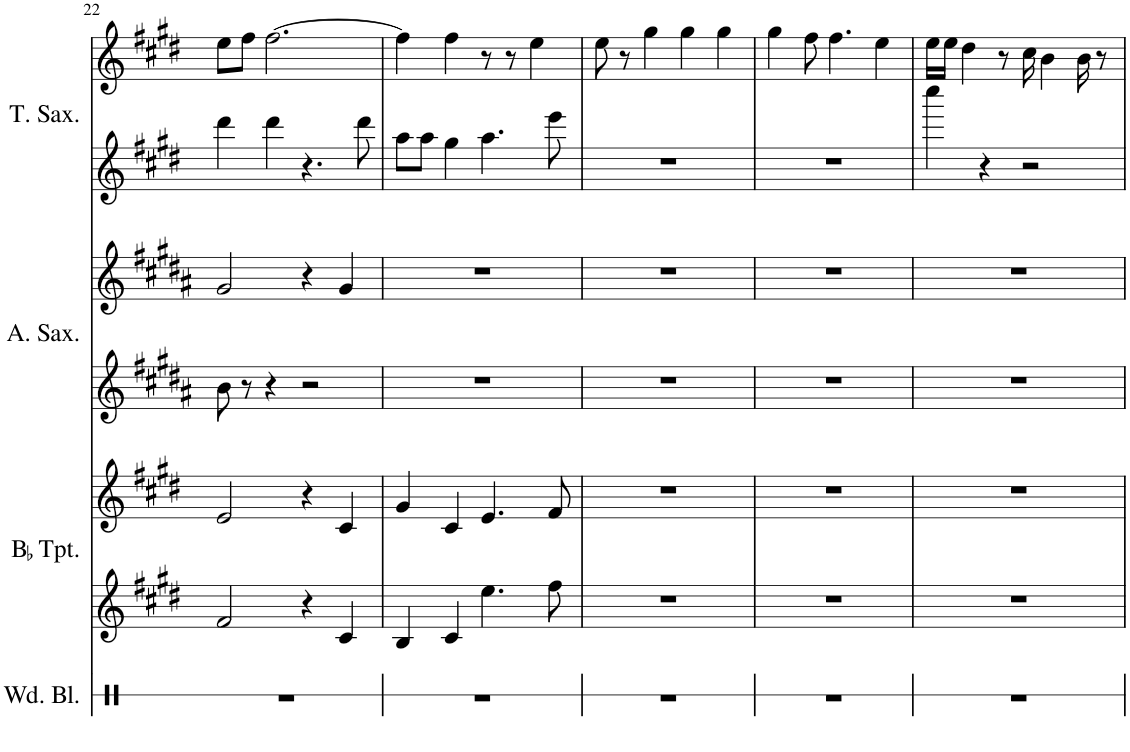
**kern	**kern	**kern	**kern	**kern	**kern	**kern
*part4	*part3	*part3	*part2	*part2	*part1	*part1
*staff7	*staff6	*staff5	*staff4	*staff3	*staff2	*staff1
*I"Wood Blocks	*I"BaccidentalFlat Trumpet	*	*I"Alto Saxophone	*	*I"Tenor Saxophone	*
*I'Wd. Bl.	*I'BaccidentalFlat Tpt.	*	*I'A. Sax.	*	*I'T. Sax.	*
!!LO:PB:g=z
*clefX	*clefG2	*clefG2	*clefG2	*clefG2	*clefG2	*clefG2
*	*Trd1c2	*Trd1c2	*Trd5c9	*Trd5c9	*Trd8c14	*Trd8c14
*k[]	*k[f#c#g#d#]	*k[f#c#g#d#]	*k[f#c#g#d#a#]	*k[f#c#g#d#a#]	*k[f#c#g#d#]	*k[f#c#g#d#]
*M4/4	*M4/4	*M4/4	*M4/4	*M4/4	*M4/4	*M4/4
=22	=22	=22	=22	=22	=22	=22
1r	2f#/	2e/	8b\	2g#/	4ddd#\	8ee\L
.	.	.	8r	.	.	8ff#\J
.	.	.	4r	.	4ddd#\	[2.ff#\
.	4r	4r	2r	4r	4.r	.
.	4c#/	4c#/	.	4g#/	.	.
.	.	.	.	.	8ddd#\	.
=23	=23	=23	=23	=23	=23	=23
1r	4B/	4g#/	1r	1r	8aa\L	4ff#\]
.	.	.	.	.	8aa\J	.
.	4c#/	4c#/	.	.	4gg#\	4ff#\
.	4.ee\	4.e/	.	.	4.aa\	8r
.	.	.	.	.	.	8r
.	.	.	.	.	.	4ee\
.	8ff#\	8f#/	.	.	8eee\	.
=24	=24	=24	=24	=24	=24	=24
1r	1r	1r	1r	1r	1r	8ee\
.	.	.	.	.	.	8r
.	.	.	.	.	.	4gg#\
.	.	.	.	.	.	4gg#\
.	.	.	.	.	.	4gg#\
=25	=25	=25	=25	=25	=25	=25
1r	1r	1r	1r	1r	1r	4gg#\
.	.	.	.	.	.	8ff#\
.	.	.	.	.	.	4.ff#\
.	.	.	.	.	.	4ee\
=26	=26	=26	=26	=26	=26	=26
1r	1r	1r	1r	1r	4cccc#\	16ee\LL
.	.	.	.	.	.	16ee\JJ
.	.	.	.	.	.	4dd#\
.	.	.	.	.	4r	.
.	.	.	.	.	.	8r
.	.	.	.	.	2r	16cc#\
.	.	.	.	.	.	4b\
.	.	.	.	.	.	16b\
.	.	.	.	.	.	8r
=	=	=	=	=	=	=
*-	*-	*-	*-	*-	*-	*-
